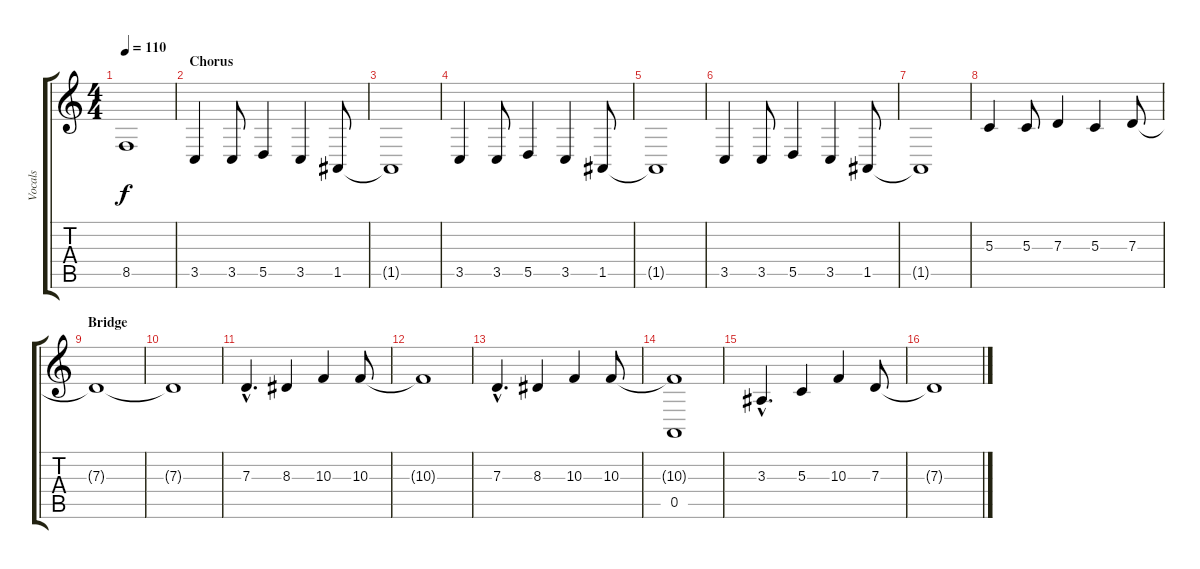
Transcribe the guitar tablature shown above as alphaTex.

\track ("Vocals" "Vocals") {instrument altosax}
\staff {score tabs}
\tuning (E4 B3 G3 D3 A2 E2) {hide}
\ts (4 4)
\tempo 110
\clef g2
\ks c
8.5{t}.1{dy f} |
\section ("" "Chorus")
3.5.4 3.5.8 5.5.4 3.5.4 1.5.8 |
1.5{t}.1 |
3.5.4 3.5.8 5.5.4 3.5.4 1.5.8 |
1.5{t}.1 |
3.5.4 3.5.8 5.5.4 3.5.4 1.5.8 |
1.5{t}.1 |
5.3.4 5.3.8 7.3.4 5.3.4 7.3.8 |
\section ("" "Bridge")
7.3{t}.1 |
7.3{t}.1 |
7.3{hac}.4{d} 8.3.4 10.3.4 10.3.8 |
10.3{t}.1 |
7.3{hac}.4{d} 8.3.4 10.3.4 10.3.8 |
(10.3{t} 0.5).1 |
3.3{hac}.4{d} 5.3.4 10.3.4 7.3.8 |
7.3{t}.1
